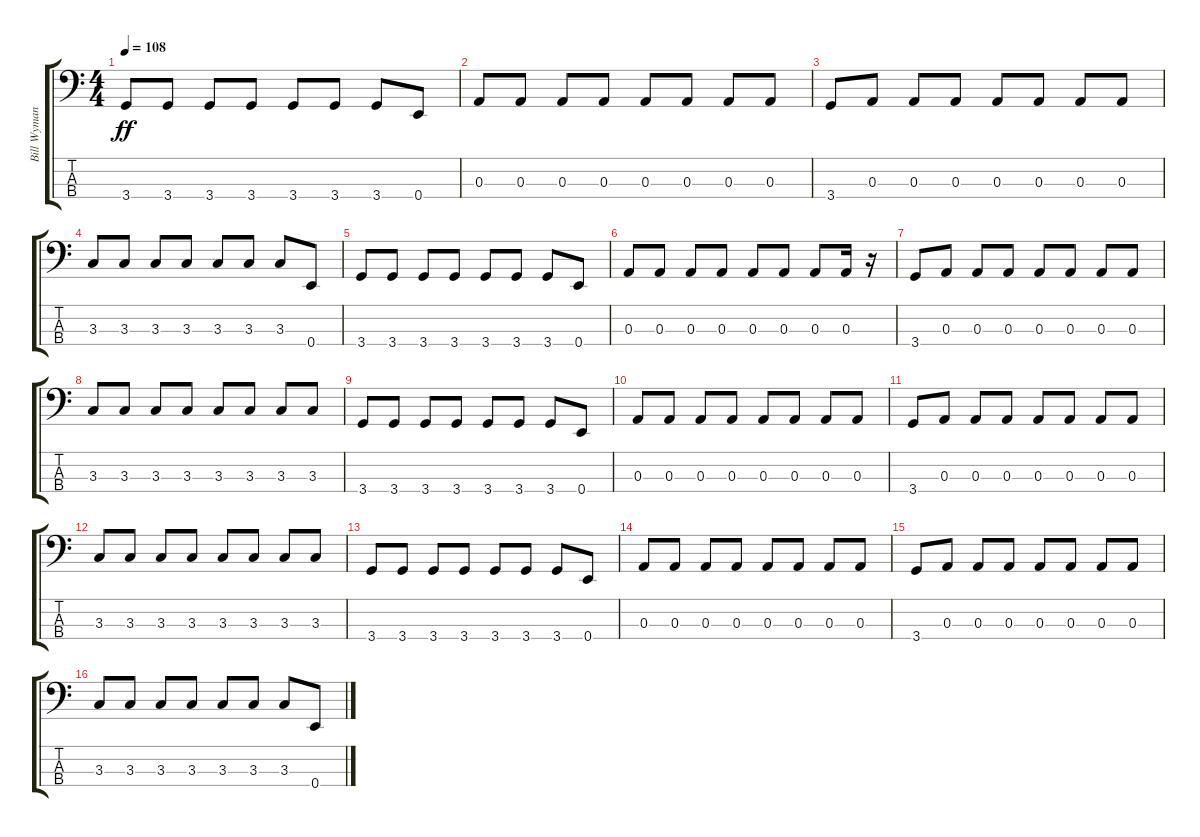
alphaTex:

\track ("Bill Wyman" "Bill Wyman") {instrument fretlessbass}
\staff {score tabs}
\tuning (G2 D2 A1 E1) {hide}
\ts (4 4)
\tempo 108
\clef f4
\ks c
3.4.8{dy ff} 3.4.8 3.4.8 3.4.8 3.4.8 3.4.8 3.4.8 0.4.8 |
0.3.8 0.3.8 0.3.8 0.3.8 0.3.8 0.3.8 0.3.8 0.3.8 |
3.4.8 0.3.8 0.3.8 0.3.8 0.3.8 0.3.8 0.3.8 0.3.8 |
3.3.8 3.3.8 3.3.8 3.3.8 3.3.8 3.3.8 3.3.8 0.4.8 |
3.4.8 3.4.8 3.4.8 3.4.8 3.4.8 3.4.8 3.4.8 0.4.8 |
0.3.8 0.3.8 0.3.8 0.3.8 0.3.8 0.3.8 0.3.8 0.3.16 r.16 |
3.4.8 0.3.8 0.3.8 0.3.8 0.3.8 0.3.8 0.3.8 0.3.8 |
3.3.8 3.3.8 3.3.8 3.3.8 3.3.8 3.3.8 3.3.8 3.3.8 |
3.4.8 3.4.8 3.4.8 3.4.8 3.4.8 3.4.8 3.4.8 0.4.8 |
0.3.8 0.3.8 0.3.8 0.3.8 0.3.8 0.3.8 0.3.8 0.3.8 |
3.4.8 0.3.8 0.3.8 0.3.8 0.3.8 0.3.8 0.3.8 0.3.8 |
3.3.8 3.3.8 3.3.8 3.3.8 3.3.8 3.3.8 3.3.8 3.3.8 |
3.4.8 3.4.8 3.4.8 3.4.8 3.4.8 3.4.8 3.4.8 0.4.8 |
0.3.8 0.3.8 0.3.8 0.3.8 0.3.8 0.3.8 0.3.8 0.3.8 |
3.4.8 0.3.8 0.3.8 0.3.8 0.3.8 0.3.8 0.3.8 0.3.8 |
3.3.8 3.3.8 3.3.8 3.3.8 3.3.8 3.3.8 3.3.8 0.4.8
